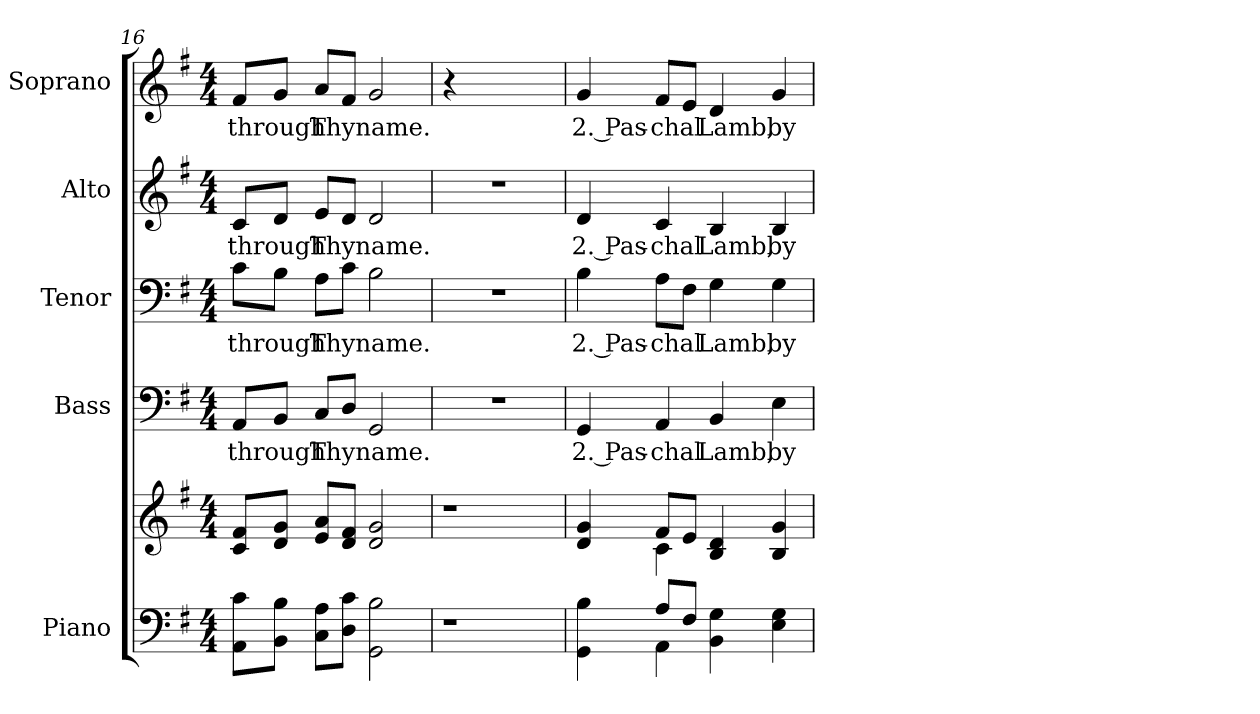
**kern	**kern	**kern	**text	**kern	**text	**kern	**text	**kern	**text
*part5	*part5	*part4	*part4	*part3	*part3	*part2	*part2	*part1	*part1
*staff6	*staff5	*staff4	*staff4	*staff3	*staff3	*staff2	*staff2	*staff1	*staff1
*I"Piano	*	*I"Bass	*	*I"Tenor	*	*I"Alto	*	*I"Soprano	*
*I'Pno.	*	*I'B.	*	*I'T.	*	*I'A.	*	*I'S.	*
*clefF4	*clefG2	*clefF4	*	*clefF4	*	*clefG2	*	*clefG2	*
*k[f#]	*k[f#]	*k[f#]	*	*k[f#]	*	*k[f#]	*	*k[f#]	*
*G:	*G:	*G:	*	*G:	*	*G:	*	*G:	*
*M4/4	*M4/4	*M4/4	*	*M4/4	*	*M4/4	*	*M4/4	*
=16	=16	=16	=16	=16	=16	=16	=16	=16	=16
!	!	!	!LO:LY:b:color=#000000	!	!	!	!	!	!
!	!	!	!	!	!LO:LY:b:color=#000000	!	!	!	!
!	!	!	!	!	!	!	!LO:LY:b:color=#000000	!	!
!	!	!	!	!	!	!	!	!	!LO:LY:b:color=#000000
8AAi\ 8ciL	8ci/ 8f#iL	8AAi/L	through	8ci\L	through	8ci/L	through	8f#i/L	through
8BBi\ 8BiJ	8di/ 8giJ	8BBi/J	.	8Bi\J	.	8di/J	.	8gi/J	.
!	!	!	!LO:LY:b:color=#000000	!	!	!	!	!	!
!	!	!	!	!	!LO:LY:b:color=#000000	!	!	!	!
!	!	!	!	!	!	!	!LO:LY:b:color=#000000	!	!
!	!	!	!	!	!	!	!	!	!LO:LY:b:color=#000000
8Ci\ 8AiL	8ei/ 8aiL	8Ci/L	Thy	8Ai\L	Thy	8ei/L	Thy	8ai/L	Thy
8Di\ 8ciJ	8di/ 8f#iJ	8Di/J	.	8ci\J	.	8di/J	.	8f#i/J	.
!	!	!	!LO:LY:b:color=#000000	!	!	!	!	!	!
!	!	!	!	!	!LO:LY:b:color=#000000	!	!	!	!
!	!	!	!	!	!	!	!LO:LY:b:color=#000000	!	!
!	!	!	!	!	!	!	!	!	!LO:LY:b:color=#000000
2GGi\ 2Bi	2di/ 2gi	2GGi/	name.	2Bi\	name.	2di/	name.	2gi/	name.
!!LO:PB:g=z
=17	=17	=17	=17	=17	=17	=17	=17	=17	=17
!LO:N:vis=1	!LO:N:vis=1	!LO:N:vis=1	!	!LO:N:vis=1	!	!LO:N:vis=1	!	!	!
4r	4r	1r	.	1r	.	1r	.	4r	.
2.ryy	2.ryy	.	.	.	.	.	.	2.ryy	.
=18	=18	=18	=18	=18	=18	=18	=18	=18	=18
*^	*^	*	*	*	*	*	*	*	*
!	!	!	!	!	!LO:LY:b:color=#000000	!	!	!	!	!	!
!	!	!	!	!	!	!	!LO:LY:b:color=#000000	!	!	!	!
!	!	!	!	!	!	!	!	!	!LO:LY:b:color=#000000	!	!
!	!	!	!	!	!	!	!	!	!	!	!LO:LY:b:color=#000000
4GGi\ 4Bi	4ryy	4di/ 4gi	4ryy	4GGi/	2. Pas-	4Bi\	2. Pas-	4di/	2. Pas-	4gi/	2. Pas-
!	!	!	!	!	!LO:LY:b:color=#000000	!	!	!	!	!	!
!	!	!	!	!	!	!	!LO:LY:b:color=#000000	!	!	!	!
!	!	!	!	!	!	!	!	!	!LO:LY:b:color=#000000	!	!
!	!	!	!	!	!	!	!	!	!	!	!LO:LY:b:color=#000000
8Ai/L	4AAi\	8f#i/L	4ci\	4AAi/	-chal	8Ai\L	-chal	4ci/	-chal	8f#i/L	-chal
8F#i/J	.	8ei/J	.	.	.	8F#i\J	.	.	.	8ei/J	.
!	!	!	!	!	!LO:LY:b:color=#000000	!	!	!	!	!	!
!	!	!	!	!	!	!	!LO:LY:b:color=#000000	!	!	!	!
!	!	!	!	!	!	!	!	!	!LO:LY:b:color=#000000	!	!
!	!	!	!	!	!	!	!	!	!	!	!LO:LY:b:color=#000000
4BBi\ 4Gi	2ryy	4Bi/ 4di	2ryy	4BBi/	Lamb,	4Gi\	Lamb,	4Bi/	Lamb,	4di/	Lamb,
!	!	!	!	!	!LO:LY:b:color=#000000	!	!	!	!	!	!
!	!	!	!	!	!	!	!LO:LY:b:color=#000000	!	!	!	!
!	!	!	!	!	!	!	!	!	!LO:LY:b:color=#000000	!	!
!	!	!	!	!	!	!	!	!	!	!	!LO:LY:b:color=#000000
4Ei\ 4Gi	.	4Bi/ 4gi	.	4Ei\	by	4Gi\	by	4Bi/	by	4gi/	by
*v	*v	*	*	*	*	*	*	*	*	*	*
*	*v	*v	*	*	*	*	*	*	*	*
=	=	=	=	=	=	=	=	=	=
*-	*-	*-	*-	*-	*-	*-	*-	*-	*-
